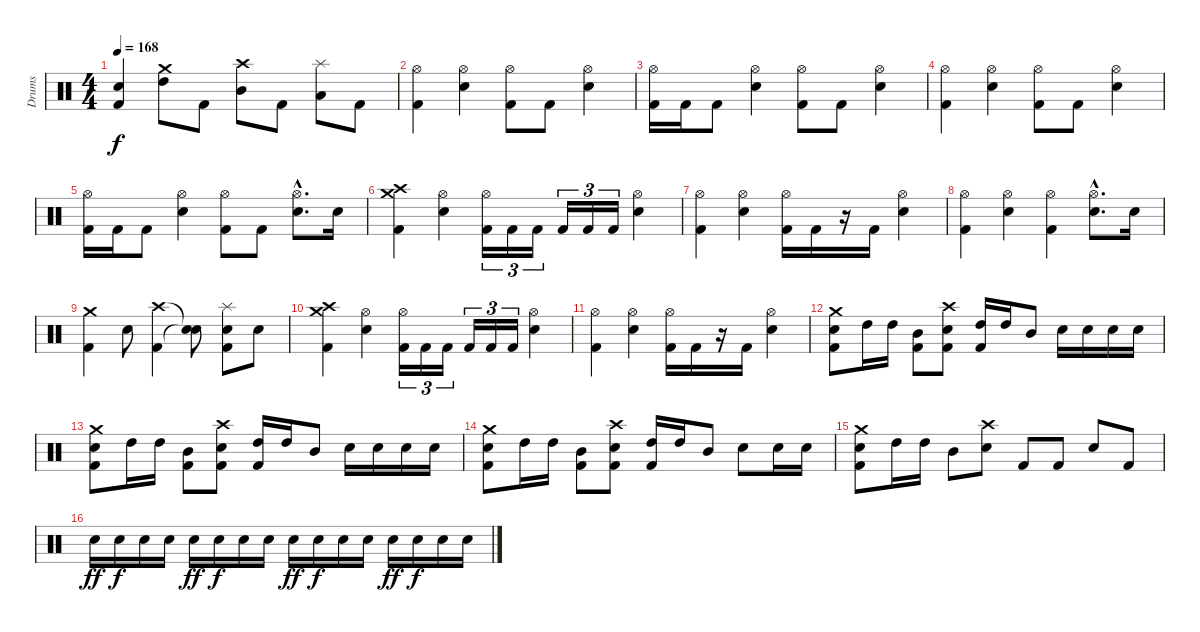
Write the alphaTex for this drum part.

\track ("Drums" "Drums") {instrument percussion}
\staff {score}
\articulation defaults
\ts (4 4)
\tempo 168
\clef neutral
\ks c
("Snare (hit) 2" "Kick (hit) 2").4{dy f} ("Crash medium (hit)" "High Tom (hit)").8 "Kick (hit) 2".8 ("Crash high (hit)" "Mid Tom (hit)").8 "Kick (hit) 2".8 ("Splash (hit)" "Low Tom (hit)").8 "Kick (hit) 2".8 |
("Hi-Hat (open)" "Kick (hit) 2").4 ("Hi-Hat (open)" "Snare (hit) 2").4 ("Hi-Hat (open)" "Kick (hit) 2").8 "Kick (hit) 2".8 ("Hi-Hat (open)" "Snare (hit) 2").4 |
("Hi-Hat (open)" "Kick (hit) 2").16 "Kick (hit) 2".16 "Kick (hit) 2".8 ("Hi-Hat (open)" "Snare (hit) 2").4 ("Hi-Hat (open)" "Kick (hit) 2").8 "Kick (hit) 2".8 ("Hi-Hat (open)" "Snare (hit) 2").4 |
("Hi-Hat (open)" "Kick (hit) 2").4 ("Hi-Hat (open)" "Snare (hit) 2").4 ("Hi-Hat (open)" "Kick (hit) 2").8 "Kick (hit) 2".8 ("Hi-Hat (open)" "Snare (hit) 2").4 |
("Hi-Hat (open)" "Kick (hit) 2").16 "Kick (hit) 2".16 "Kick (hit) 2".8 ("Hi-Hat (open)" "Snare (hit) 2").4 ("Hi-Hat (open)" "Kick (hit) 2").8 "Kick (hit) 2".8 ("Hi-Hat (open)"{hac} "Snare (hit) 2"{hac}).8{d} "Snare (hit) 2".16 |
("Crash medium (hit)" "Crash high (hit)" "Kick (hit) 2").4 ("Hi-Hat (open)" "Snare (hit) 2").4 ("Hi-Hat (open)" "Kick (hit) 2").16{tu (3 2)} "Kick (hit) 2".16{tu (3 2)} "Kick (hit) 2".16{tu (3 2)} "Kick (hit) 2".16{tu (3 2)} "Kick (hit) 2".16{tu (3 2)} "Kick (hit) 2".16{tu (3 2)} ("Hi-Hat (open)" "Snare (hit) 2").4 |
("Hi-Hat (open)" "Kick (hit) 2").4 ("Hi-Hat (open)" "Snare (hit) 2").4 ("Hi-Hat (open)" "Kick (hit) 2").16 "Kick (hit) 2".16 r.16 "Kick (hit) 2".16 ("Hi-Hat (open)" "Snare (hit) 2").4 |
("Hi-Hat (open)" "Kick (hit) 2").4 ("Hi-Hat (open)" "Snare (hit) 2").4 ("Hi-Hat (open)" "Kick (hit) 2").4 ("Hi-Hat (open)"{hac} "Snare (hit) 2"{hac}).8{d} "Snare (hit) 2".16 |
("Crash medium (hit)" "Kick (hit) 2").4 "Snare (hit) 2".8 ("Crash high (hit)" "Kick (hit) 2").4 ("Snare (hit)"{t} "Snare (hit)"{t}).8 ("Splash (hit)" "Snare (hit) 2" "Kick (hit) 2").8 "Snare (hit) 2".8 |
("Crash medium (hit)" "Crash high (hit)" "Kick (hit) 2").4 ("Hi-Hat (open)" "Snare (hit) 2").4 ("Hi-Hat (open)" "Kick (hit) 2").16{tu (3 2)} "Kick (hit) 2".16{tu (3 2)} "Kick (hit) 2".16{tu (3 2)} "Kick (hit) 2".16{tu (3 2)} "Kick (hit) 2".16{tu (3 2)} "Kick (hit) 2".16{tu (3 2)} ("Hi-Hat (open)" "Snare (hit) 2").4 |
("Hi-Hat (open)" "Kick (hit) 2").4 ("Hi-Hat (open)" "Snare (hit) 2").4 ("Hi-Hat (open)" "Kick (hit) 2").16 "Kick (hit) 2".16 r.16 "Kick (hit) 2".16 ("Hi-Hat (open)" "Snare (hit) 2").4 |
("Crash medium (hit)" "Snare (hit) 2" "Kick (hit) 2").8 "High Tom (hit)".16 "High Tom (hit)".16 ("Mid Tom (hit)" "Kick (hit) 2").8 ("Crash high (hit)" "Snare (hit) 2" "Kick (hit) 2").8 ("High Tom (hit)" "Kick (hit) 2").16 "High Tom (hit)".16 "Mid Tom (hit)".8 "Snare (hit) 2".16 "Snare (hit) 2".16 "Snare (hit) 2".16 "Snare (hit) 2".16 |
("Crash medium (hit)" "Snare (hit) 2" "Kick (hit) 2").8 "High Tom (hit)".16 "High Tom (hit)".16 ("Mid Tom (hit)" "Kick (hit) 2").8 ("Crash high (hit)" "Snare (hit) 2" "Kick (hit) 2").8 ("High Tom (hit)" "Kick (hit) 2").16 "High Tom (hit)".16 "Mid Tom (hit)".8 "Snare (hit) 2".16 "Snare (hit) 2".16 "Snare (hit) 2".16 "Snare (hit) 2".16 |
("Crash medium (hit)" "Snare (hit) 2" "Kick (hit) 2").8 "High Tom (hit)".16 "High Tom (hit)".16 ("Mid Tom (hit)" "Kick (hit) 2").8 ("Crash high (hit)" "Snare (hit) 2" "Kick (hit) 2").8 ("High Tom (hit)" "Kick (hit) 2").16 "High Tom (hit)".16 "Mid Tom (hit)".8 "Snare (hit) 2".8 "Snare (hit) 2".16 "Snare (hit) 2".16 |
("Crash medium (hit)" "Snare (hit) 2" "Kick (hit) 2").8 "High Tom (hit)".16 "High Tom (hit)".16 "Mid Tom (hit)".8 ("Crash high (hit)" "Snare (hit) 2").8 "Kick (hit) 2".8 "Kick (hit) 2".8 "Snare (hit) 2".8 "Kick (hit) 2".8 |
"Snare (hit) 2".16{dy ff} "Snare (hit) 2".16{dy f} "Snare (hit) 2".16 "Snare (hit) 2".16 "Snare (hit) 2".16{dy ff} "Snare (hit) 2".16{dy f} "Snare (hit) 2".16 "Snare (hit) 2".16 "Snare (hit) 2".16{dy ff} "Snare (hit) 2".16{dy f} "Snare (hit) 2".16 "Snare (hit) 2".16 "Snare (hit) 2".16{dy ff} "Snare (hit) 2".16{dy f} "Snare (hit) 2".16 "Snare (hit) 2".16
